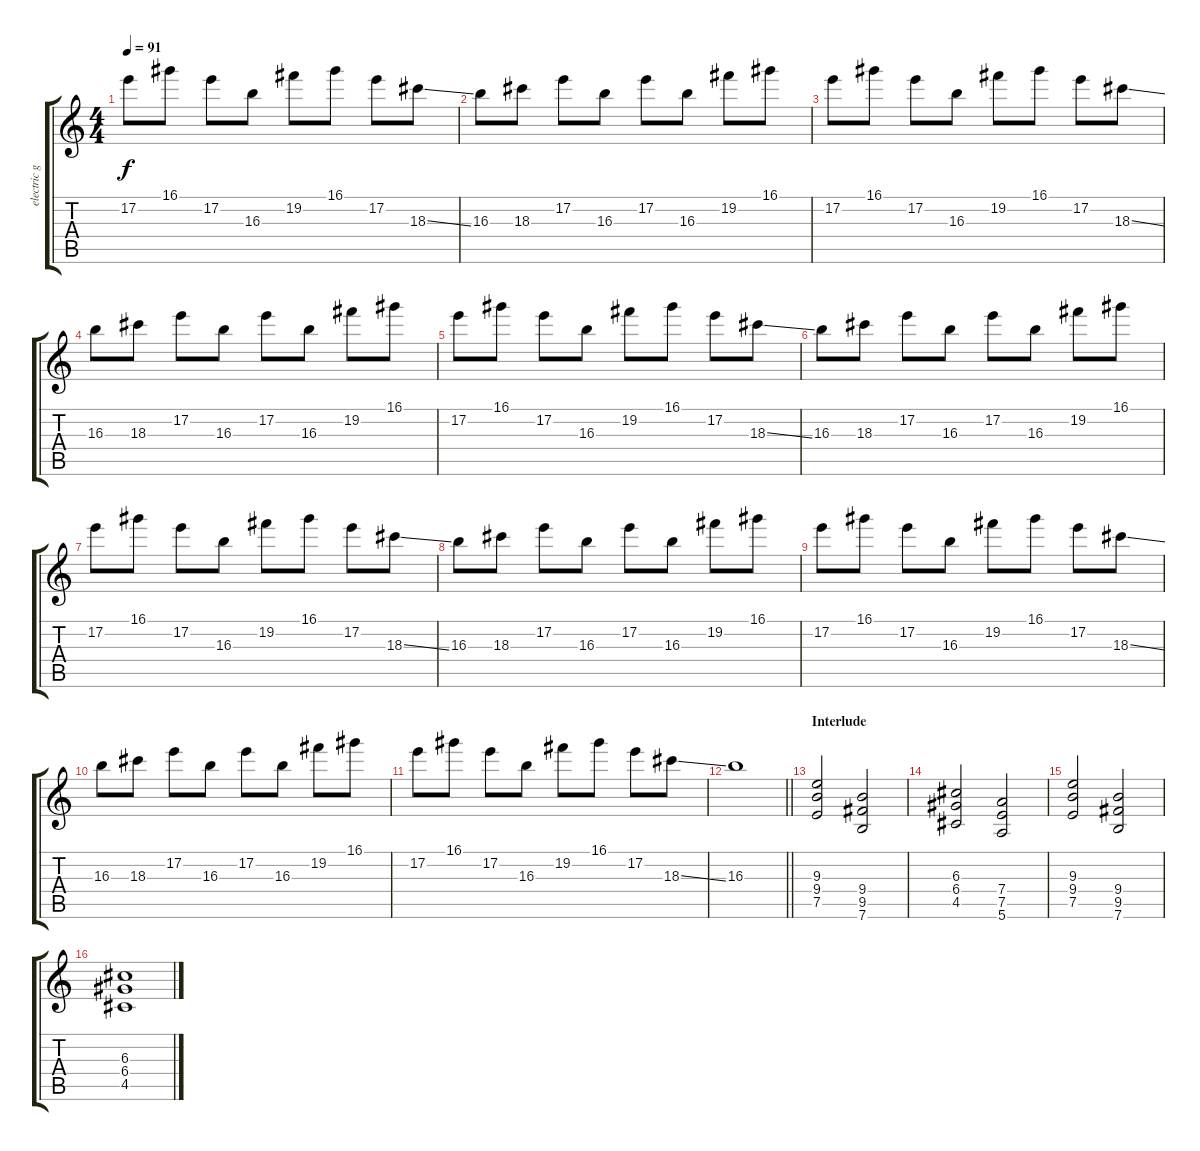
\track ("electric guitar" "electric g") {instrument electricguitarjazz}
\staff {score tabs}
\tuning (E4 B3 G3 D3 A2 E2) {hide}
\ts (4 4)
\tempo 91
\clef g2
\ks c
17.2.8{dy f} 16.1.8 17.2.8 16.3.8 19.2.8 16.1.8 17.2.8 18.3{ss}.8 |
16.3.8 18.3.8 17.2.8 16.3.8 17.2.8 16.3.8 19.2.8 16.1.8 |
17.2.8 16.1.8 17.2.8 16.3.8 19.2.8 16.1.8 17.2.8 18.3{ss}.8 |
16.3.8 18.3.8 17.2.8 16.3.8 17.2.8 16.3.8 19.2.8 16.1.8 |
17.2.8 16.1.8 17.2.8 16.3.8 19.2.8 16.1.8 17.2.8 18.3{ss}.8 |
16.3.8 18.3.8 17.2.8 16.3.8 17.2.8 16.3.8 19.2.8 16.1.8 |
17.2.8 16.1.8 17.2.8 16.3.8 19.2.8 16.1.8 17.2.8 18.3{ss}.8 |
16.3.8 18.3.8 17.2.8 16.3.8 17.2.8 16.3.8 19.2.8 16.1.8 |
17.2.8 16.1.8 17.2.8 16.3.8 19.2.8 16.1.8 17.2.8 18.3{ss}.8 |
16.3.8 18.3.8 17.2.8 16.3.8 17.2.8 16.3.8 19.2.8 16.1.8 |
17.2.8 16.1.8 17.2.8 16.3.8 19.2.8 16.1.8 17.2.8 18.3{ss}.8 |
\barLineRight lightlight
16.3.1 |
\section ("" "Interlude")
(9.3 9.4 7.5).2 (9.4 9.5 7.6).2 |
(6.3 6.4 4.5).2 (7.4 7.5 5.6).2 |
(9.3 9.4 7.5).2 (9.4 9.5 7.6).2 |
(6.3 6.4 4.5).1
